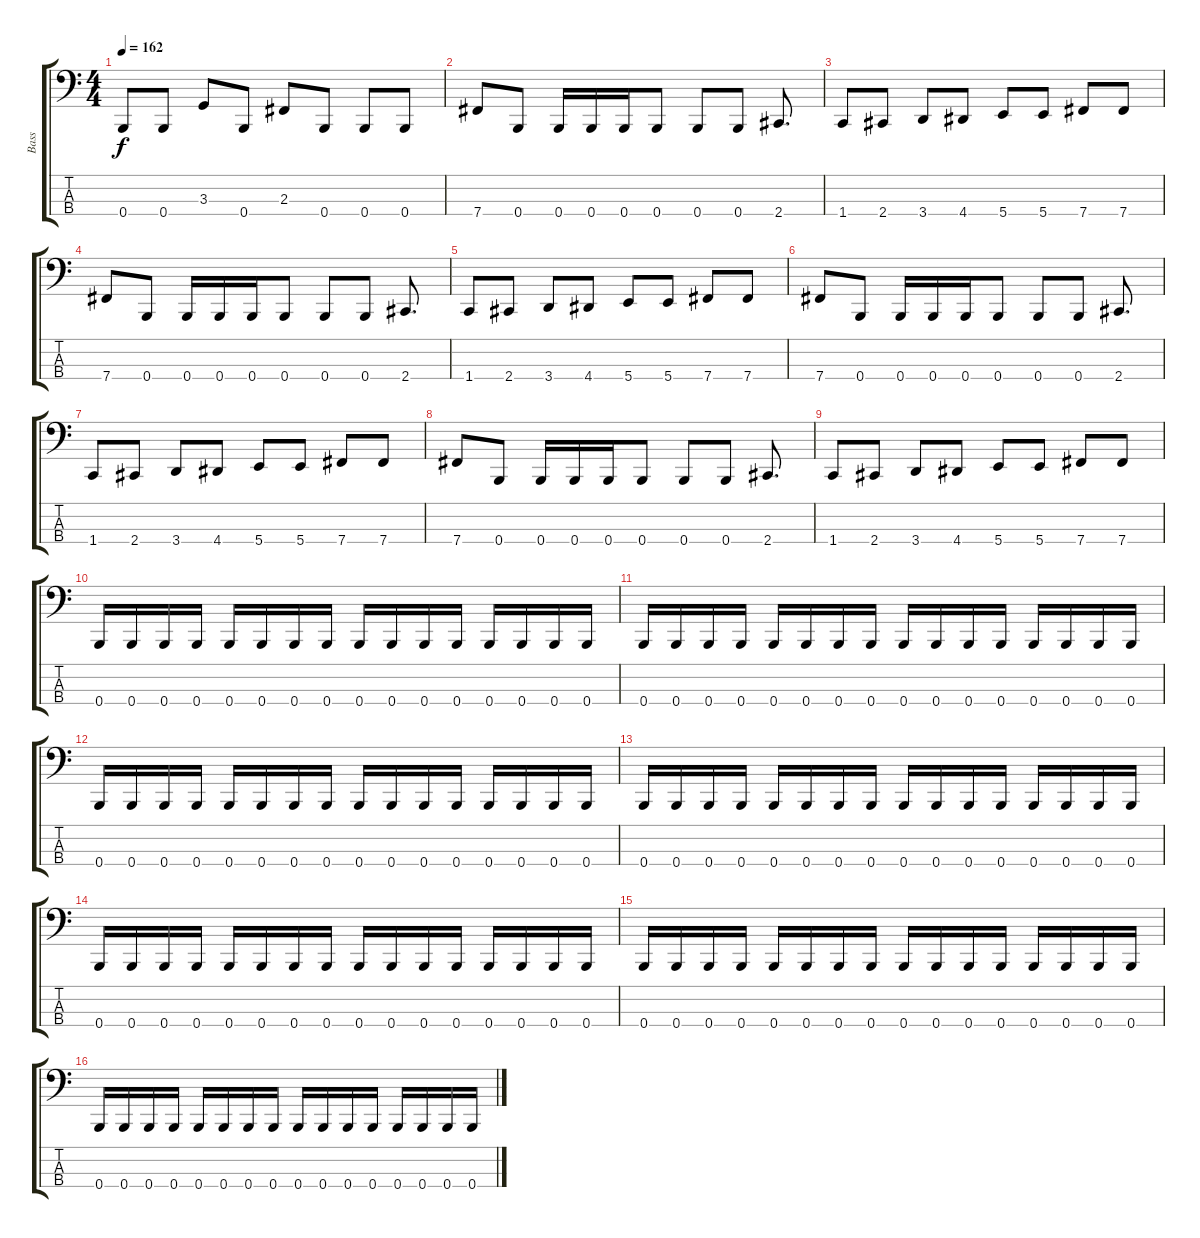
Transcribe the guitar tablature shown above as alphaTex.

\track ("Bass" "Bass") {instrument electricbasspick}
\staff {score tabs}
\tuning (D2 A1 E1 B0) {hide}
\ts (4 4)
\tempo 162
\clef f4
\ks c
0.4.8{dy f} 0.4.8 3.3.8 0.4.8 2.3.8 0.4.8 0.4.8 0.4.8 |
7.4.8 0.4.8 0.4.16 0.4.16 0.4.16 0.4.8 0.4.8 0.4.8 2.4.8{d} |
1.4.8 2.4.8 3.4.8 4.4.8 5.4.8 5.4.8 7.4.8 7.4.8 |
7.4.8 0.4.8 0.4.16 0.4.16 0.4.16 0.4.8 0.4.8 0.4.8 2.4.8{d} |
1.4.8 2.4.8 3.4.8 4.4.8 5.4.8 5.4.8 7.4.8 7.4.8 |
7.4.8 0.4.8 0.4.16 0.4.16 0.4.16 0.4.8 0.4.8 0.4.8 2.4.8{d} |
1.4.8 2.4.8 3.4.8 4.4.8 5.4.8 5.4.8 7.4.8 7.4.8 |
7.4.8 0.4.8 0.4.16 0.4.16 0.4.16 0.4.8 0.4.8 0.4.8 2.4.8{d} |
1.4.8 2.4.8 3.4.8 4.4.8 5.4.8 5.4.8 7.4.8 7.4.8 |
0.4.16 0.4.16 0.4.16 0.4.16 0.4.16 0.4.16 0.4.16 0.4.16 0.4.16 0.4.16 0.4.16 0.4.16 0.4.16 0.4.16 0.4.16 0.4.16 |
0.4.16 0.4.16 0.4.16 0.4.16 0.4.16 0.4.16 0.4.16 0.4.16 0.4.16 0.4.16 0.4.16 0.4.16 0.4.16 0.4.16 0.4.16 0.4.16 |
0.4.16 0.4.16 0.4.16 0.4.16 0.4.16 0.4.16 0.4.16 0.4.16 0.4.16 0.4.16 0.4.16 0.4.16 0.4.16 0.4.16 0.4.16 0.4.16 |
0.4.16 0.4.16 0.4.16 0.4.16 0.4.16 0.4.16 0.4.16 0.4.16 0.4.16 0.4.16 0.4.16 0.4.16 0.4.16 0.4.16 0.4.16 0.4.16 |
0.4.16 0.4.16 0.4.16 0.4.16 0.4.16 0.4.16 0.4.16 0.4.16 0.4.16 0.4.16 0.4.16 0.4.16 0.4.16 0.4.16 0.4.16 0.4.16 |
0.4.16 0.4.16 0.4.16 0.4.16 0.4.16 0.4.16 0.4.16 0.4.16 0.4.16 0.4.16 0.4.16 0.4.16 0.4.16 0.4.16 0.4.16 0.4.16 |
0.4.16 0.4.16 0.4.16 0.4.16 0.4.16 0.4.16 0.4.16 0.4.16 0.4.16 0.4.16 0.4.16 0.4.16 0.4.16 0.4.16 0.4.16 0.4.16
